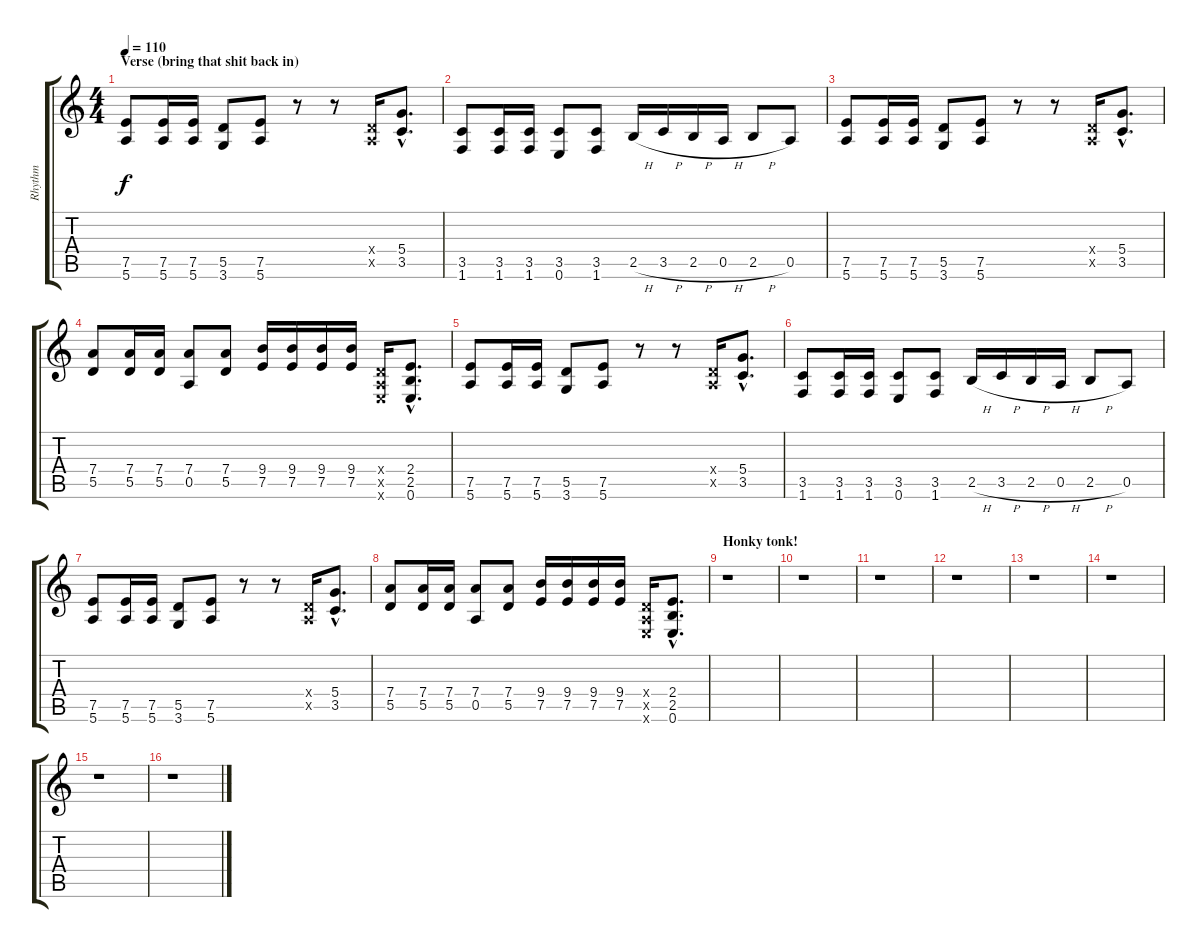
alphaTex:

\track ("Rhythm" "Rhythm") {instrument overdrivenguitar}
\staff {score tabs}
\tuning (E4 B3 G3 D3 A2 E2) {hide}
\ts (4 4)
\section ("" "Verse (bring that shit back in)")
\tempo 110
\clef g2
\ks c
(7.5 5.6).8{dy f} (7.5 5.6).16 (7.5 5.6).16 (5.5 3.6).8 (7.5 5.6).8 r.8 r.8 (0.4{x} 0.5{x}).16 (5.4{hac} 3.5{hac}).8{d} |
(3.5 1.6).8 (3.5 1.6).16 (3.5 1.6).16 (3.5 0.6).8 (3.5 1.6).8 2.5{h}.16 3.5{h}.16 2.5{h}.16 0.5{h}.16 2.5{h}.8 0.5.8 |
(7.5 5.6).8 (7.5 5.6).16 (7.5 5.6).16 (5.5 3.6).8 (7.5 5.6).8 r.8 r.8 (0.4{x} 0.5{x}).16 (5.4{hac} 3.5{hac}).8{d} |
(7.4 5.5).8 (7.4 5.5).16 (7.4 5.5).16 (7.4 0.5).8 (7.4 5.5).8 (9.4 7.5).16 (9.4 7.5).16 (9.4 7.5).16 (9.4 7.5).16 (0.4{x} 0.5{x} 0.6{x}).16 (2.4{hac} 2.5{hac} 0.6{hac}).8{d} |
(7.5 5.6).8 (7.5 5.6).16 (7.5 5.6).16 (5.5 3.6).8 (7.5 5.6).8 r.8 r.8 (0.4{x} 0.5{x}).16 (5.4{hac} 3.5{hac}).8{d} |
(3.5 1.6).8 (3.5 1.6).16 (3.5 1.6).16 (3.5 0.6).8 (3.5 1.6).8 2.5{h}.16 3.5{h}.16 2.5{h}.16 0.5{h}.16 2.5{h}.8 0.5.8 |
(7.5 5.6).8 (7.5 5.6).16 (7.5 5.6).16 (5.5 3.6).8 (7.5 5.6).8 r.8 r.8 (0.4{x} 0.5{x}).16 (5.4{hac} 3.5{hac}).8{d} |
(7.4 5.5).8 (7.4 5.5).16 (7.4 5.5).16 (7.4 0.5).8 (7.4 5.5).8 (9.4 7.5).16 (9.4 7.5).16 (9.4 7.5).16 (9.4 7.5).16 (0.4{x} 0.5{x} 0.6{x}).16 (2.4{hac} 2.5{hac} 0.6{hac}).8{d} |
\section ("" "Honky tonk!")
r.1 |
r.1 |
r.1 |
r.1 |
r.1 |
r.1 |
r.1 |
r.1
